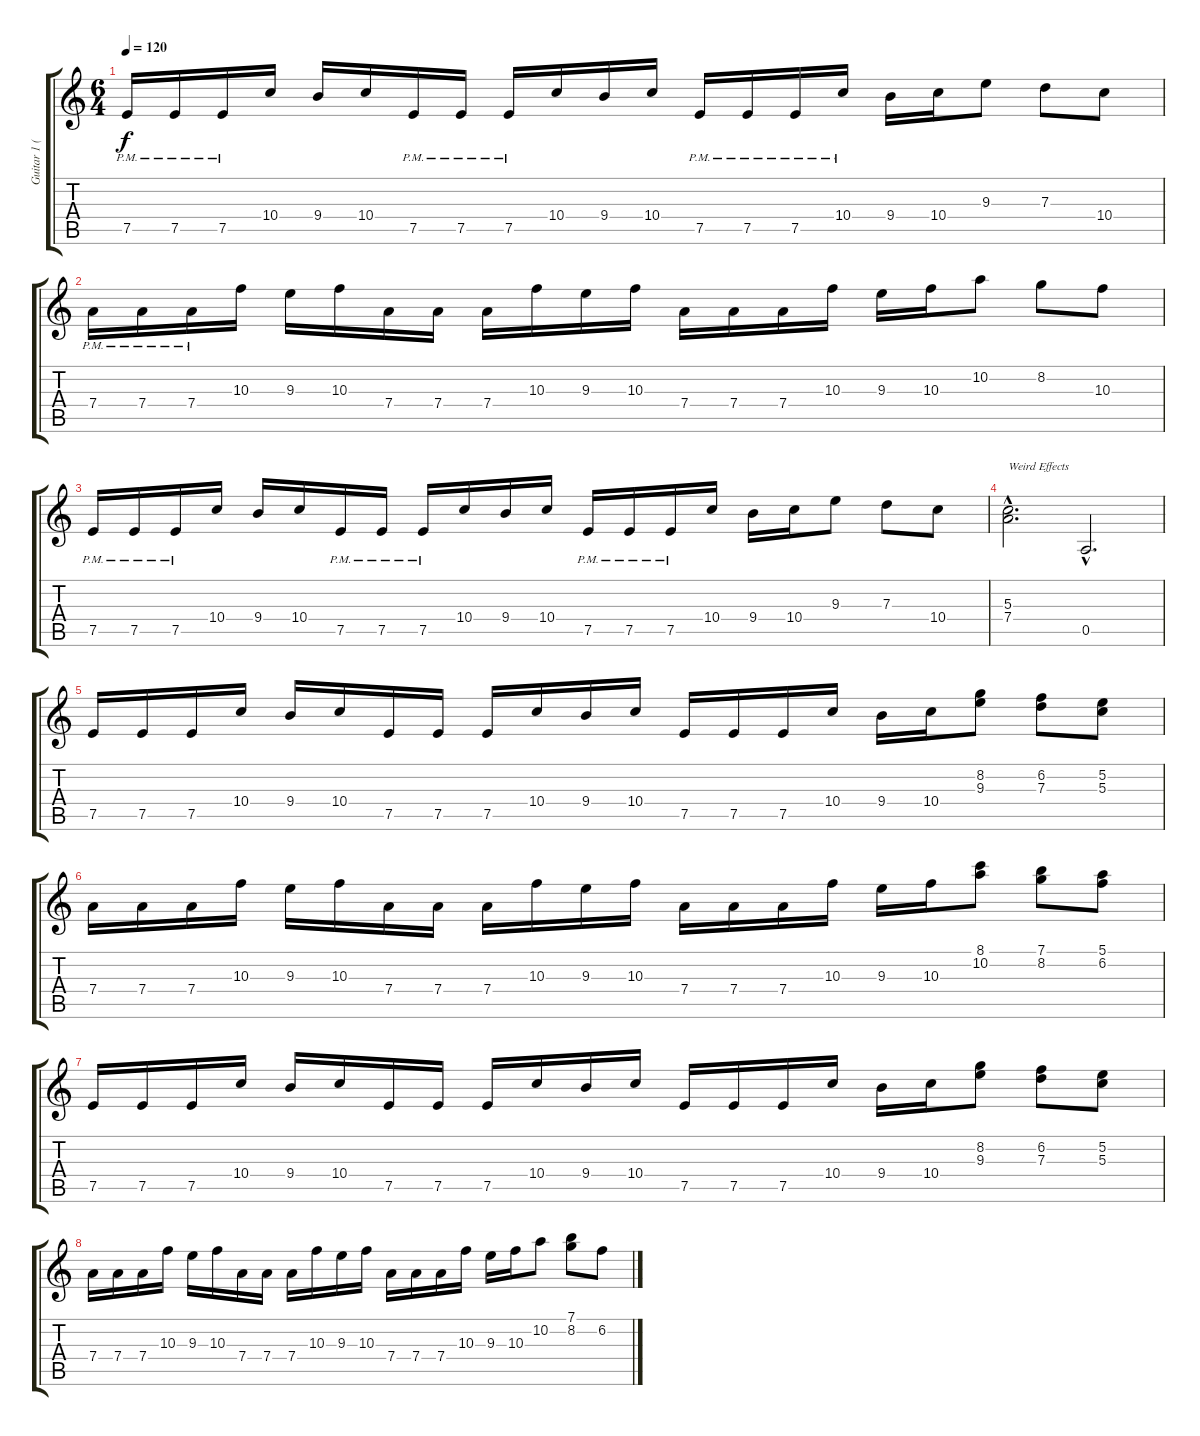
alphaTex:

\track ("Guitar 1 (mid/right)" "Guitar 1 (") {instrument distortionguitar}
\staff {score tabs}
\tuning (E4 B3 G3 D3 A2 E2) {hide}
\ts (6 4)
\tempo 120
\clef g2
\ks c
7.5{pm}.16{dy f instrument distortionguitar} 7.5{pm}.16 7.5{pm}.16 10.4.16 9.4.16 10.4.16 7.5{pm}.16 7.5{pm}.16 7.5{pm}.16 10.4.16 9.4.16 10.4.16 7.5{pm}.16 7.5{pm}.16 7.5{pm}.16 10.4{pm}.16 9.4.16 10.4.16 9.3.8 7.3.8 10.4.8 |
7.4{pm}.16 7.4{pm}.16 7.4{pm}.16 10.3.16 9.3.16 10.3.16 7.4.16 7.4.16 7.4.16 10.3.16 9.3.16 10.3.16 7.4.16 7.4.16 7.4.16 10.3.16 9.3.16 10.3.16 10.2.8 8.2.8 10.3.8 |
7.5{pm}.16 7.5{pm}.16 7.5{pm}.16 10.4.16 9.4.16 10.4.16 7.5{pm}.16 7.5{pm}.16 7.5{pm}.16 10.4.16 9.4.16 10.4.16 7.5{pm}.16 7.5{pm}.16 7.5{pm}.16 10.4.16 9.4.16 10.4.16 9.3.8 7.3.8 10.4.8 |
(5.3{hac} 7.4{hac}).2{d txt "Weird Effects"} 0.5{hac}.2{d} |
7.5.16 7.5.16 7.5.16 10.4.16 9.4.16 10.4.16 7.5.16 7.5.16 7.5.16 10.4.16 9.4.16 10.4.16 7.5.16 7.5.16 7.5.16 10.4.16 9.4.16 10.4.16 (8.2 9.3).8 (6.2 7.3).8 (5.2 5.3).8 |
7.4.16 7.4.16 7.4.16 10.3.16 9.3.16 10.3.16 7.4.16 7.4.16 7.4.16 10.3.16 9.3.16 10.3.16 7.4.16 7.4.16 7.4.16 10.3.16 9.3.16 10.3.16 (8.1 10.2).8 (7.1 8.2).8 (5.1 6.2).8 |
7.5.16 7.5.16 7.5.16 10.4.16 9.4.16 10.4.16 7.5.16 7.5.16 7.5.16 10.4.16 9.4.16 10.4.16 7.5.16 7.5.16 7.5.16 10.4.16 9.4.16 10.4.16 (8.2 9.3).8 (6.2 7.3).8 (5.2 5.3).8 |
7.4.16 7.4.16 7.4.16 10.3.16 9.3.16 10.3.16 7.4.16 7.4.16 7.4.16 10.3.16 9.3.16 10.3.16 7.4.16 7.4.16 7.4.16 10.3.16 9.3.16 10.3.16 10.2.8 (7.1 8.2).8 6.2.8
